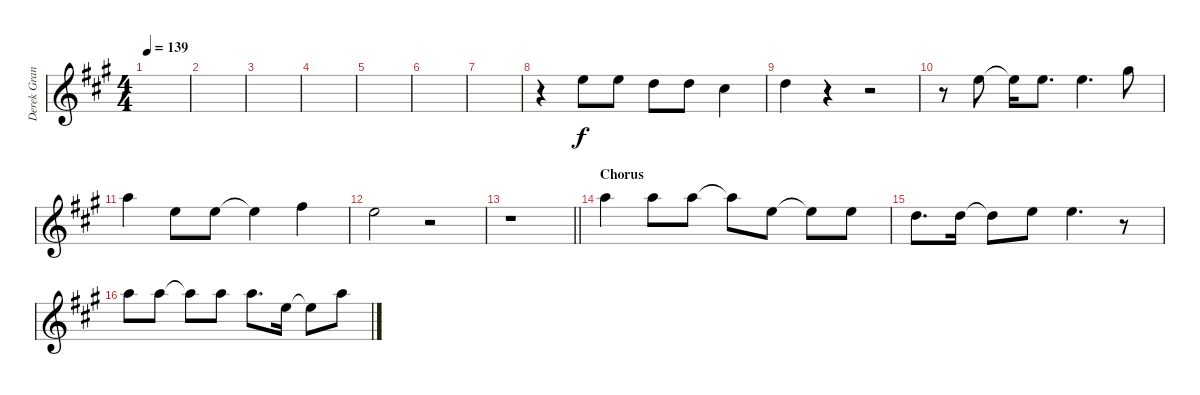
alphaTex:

\track ("Derek Grant - Vocals" "Derek Gran") {instrument overdrivenguitar}
\staff {score}
\tuning (E4 B3 G3 D3 A2 E2) {hide}
\ts (4 4)
\tempo 139
\clef g2
\ks a
|
|
|
|
|
|
|
r.4 0.1.8 0.1.8 3.2.8 3.2.8 2.2.4 |
3.2.4 r.4 r.2 |
r.8 0.1.8 0.1{t}.16 0.1.8{d} 0.1.4{d} 4.1.8 |
5.1.4 0.1.8 0.1.8 0.1{t}.4 7.2.4 |
5.2.2 r.2 |
\barLineRight lightlight
r.1 |
\section ("" "Chorus")
10.2.4 5.1.8 10.2.8 10.2{t}.8 0.1.8 0.1{t}.8 0.1.8 |
3.2.8{d} 3.2.16 3.2{t}.8 0.1.8 0.1.4{d} r.8 |
10.2.8 5.1.8 5.1{t}.8 5.1.8 5.1.8{d} 0.1.16 0.1{t}.8 5.1.8
